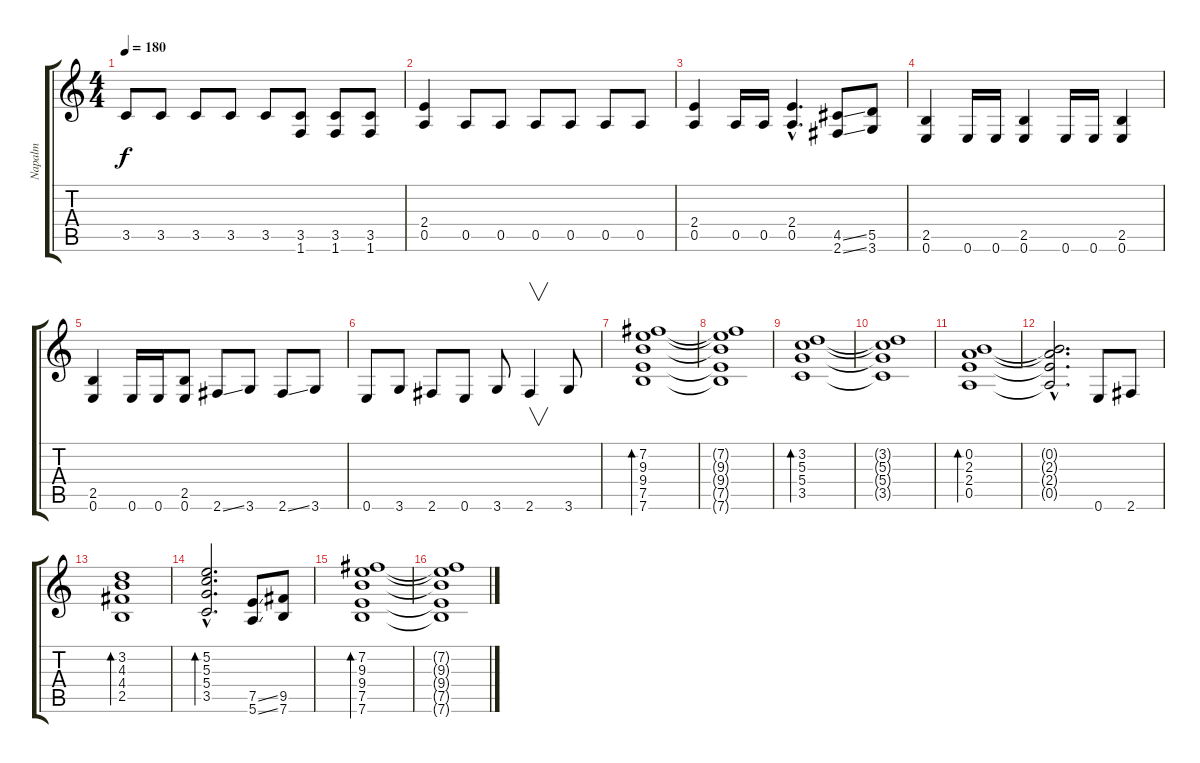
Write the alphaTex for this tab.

\track ("Napalm" "Napalm") {instrument distortionguitar}
\staff {score tabs}
\tuning (E4 B3 G3 D3 A2 E2) {hide}
\ts (4 4)
\tempo 180
\clef g2
\ks c
3.5.8{dy f} 3.5.8 3.5.8 3.5.8 3.5.8 (3.5 1.6).8 (3.5 1.6).8 (3.5 1.6).8 |
(2.4 0.5).4 0.5.8 0.5.8 0.5.8 0.5.8 0.5.8 0.5.8 |
(2.4 0.5).4 0.5.16 0.5.16 (2.4{hac} 0.5{hac}).4{d} (4.5{ss} 2.6{ss}).8 (5.5 3.6).8 |
(2.5 0.6).4 0.6.16 0.6.16 (2.5 0.6).4 0.6.16 0.6.16 (2.5 0.6).4 |
(2.5 0.6).4 0.6.16 0.6.16 (2.5 0.6).8 2.6{ss}.8 3.6.8 2.6{ss}.8 3.6.8 |
0.6.8 3.6.8 2.6.8 0.6.8 3.6.8 2.6.4{v} 3.6.8 |
(7.2 9.3 9.4 7.5 7.6).1{bd 240} |
(7.2{t} 9.3{t} 9.4{t} 7.5{t} 7.6{t}).1 |
(3.2 5.3 5.4 3.5).1{bd 240} |
(3.2{t} 5.3{t} 5.4{t} 3.5{t}).1 |
(0.2 2.3 2.4 0.5).1{bd 240} |
(0.2{hac t} 2.3{hac t} 2.4{hac t} 0.5{hac t}).2{d} 0.6.8 2.6.8 |
(3.2 4.3 4.4 2.5).1{bd 240} |
(5.2{hac} 5.3{hac} 5.4{hac} 3.5{hac}).2{d bd 240} (7.5{ss} 5.6{ss}).8 (9.5 7.6).8 |
(7.2 9.3 9.4 7.5 7.6).1{bd 240} |
(7.2{t} 9.3{t} 9.4{t} 7.5{t} 7.6{t}).1
